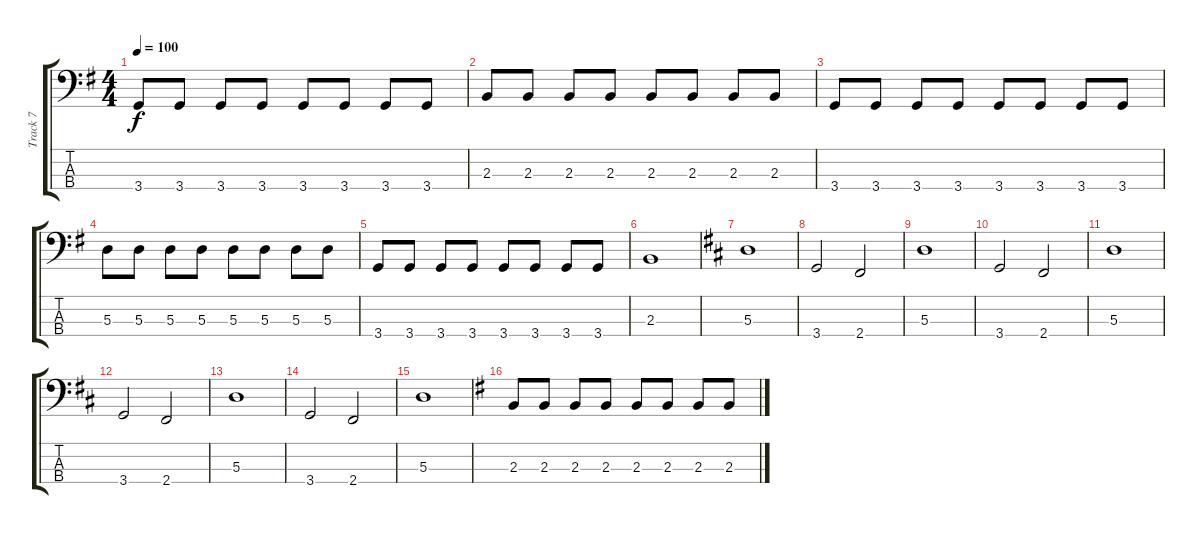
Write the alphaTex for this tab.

\track ("Track 7" "Track 7") {instrument electricbasspick}
\staff {score tabs}
\tuning (G2 D2 A1 E1) {hide}
\ts (4 4)
\tempo 100
\clef f4
\ks g
3.4.8{dy f} 3.4.8 3.4.8 3.4.8 3.4.8 3.4.8 3.4.8 3.4.8 |
2.3.8 2.3.8 2.3.8 2.3.8 2.3.8 2.3.8 2.3.8 2.3.8 |
3.4.8 3.4.8 3.4.8 3.4.8 3.4.8 3.4.8 3.4.8 3.4.8 |
5.3.8 5.3.8 5.3.8 5.3.8 5.3.8 5.3.8 5.3.8 5.3.8 |
3.4.8 3.4.8 3.4.8 3.4.8 3.4.8 3.4.8 3.4.8 3.4.8 |
2.3.1 |
\ks d
5.3.1 |
3.4.2 2.4.2 |
5.3.1 |
3.4.2 2.4.2 |
5.3.1 |
3.4.2 2.4.2 |
5.3.1 |
3.4.2 2.4.2 |
5.3.1 |
\ks g
2.3.8 2.3.8 2.3.8 2.3.8 2.3.8 2.3.8 2.3.8 2.3.8
